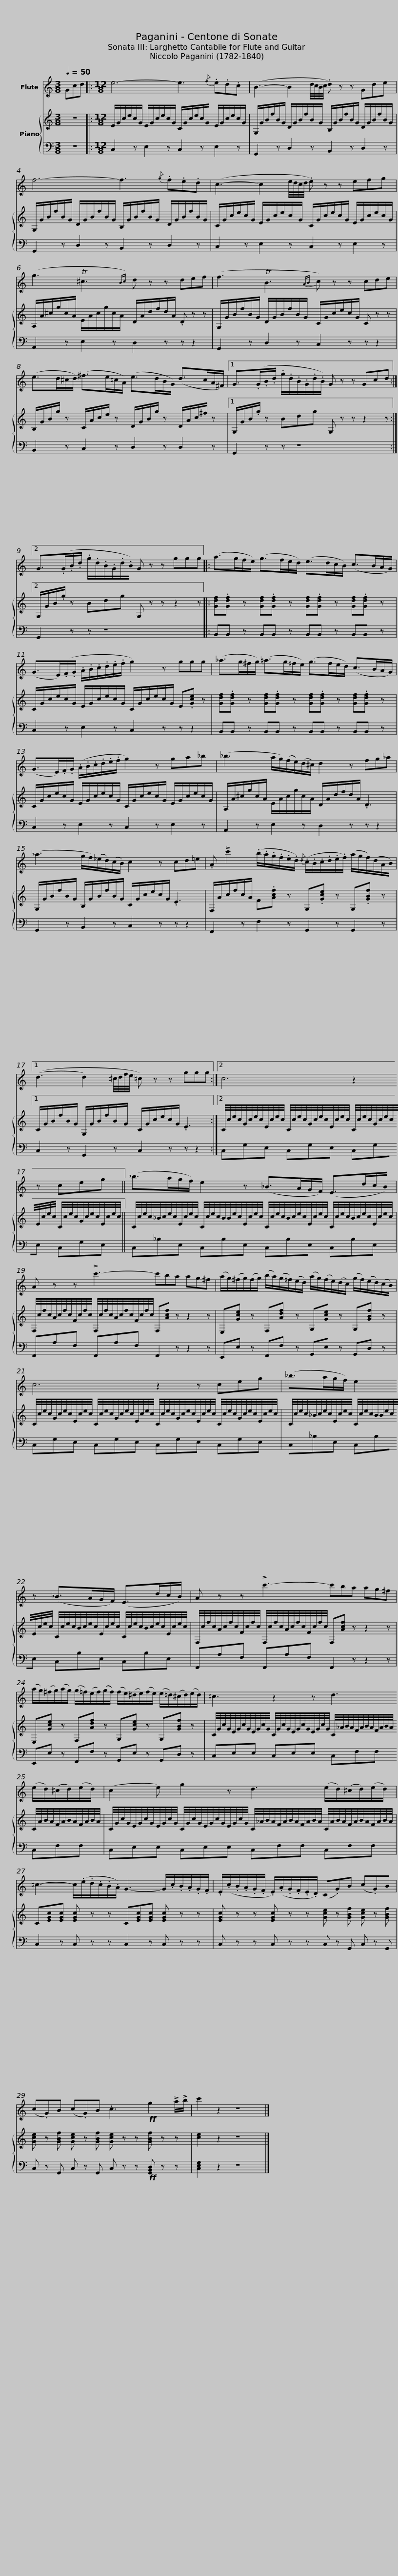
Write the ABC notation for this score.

X:1
%%score 1 { 2 | 3 }
L:1/8
Q:1/4=50
M:3/8
I:linebreak $
K:C
V:1 treble
V:2 treble
V:3 bass
V:1
 Gcd |:[M:12/8] e6- e3{/f} .e.d.c | (B3- B2 d/4c/4B/4c/4 .d) z z Gde |$ f6- f3{/g} .f.e.d | (c3- c2 e/4d/4c/4d/4 .e) z z efg |$ %5
 (g3 T^c3{Bc)} d z z def | (f3 TB3{AB} c) z z cde |$ (e>d^c/d/) (^f>e=c/A/) (e>dB/G/) (d>cA/^F/) |1 G>(.G.B/.d/ .g/.d/.B/.G/.d/.B/) G z z Gcd :|2$ G>(.G.B/.d/ .g/.d/.B/.G/.d/.B/) G z z ggg |: %10
 (a>gf/e/) (g>fe/d/) (e>dc/B/) (c>BA/G/) |$ (G>E)(.F/.G/ .A/.B/.c/.d/.e/.f/ g2) z ggg | (_a>g^f/g/) (=a>g=f/e/) (g>fe/d/) (c>BA/G/) |$ (G>E).F/.G/ (.A/.B/.c/.d/.e/.f/ g2) z ga_b | (_b3 a/g/)((f/e/))(d/^c/) d2 z fg_a |$ %15
 (_a3 g/f/)(_e/d/)(c/B/) c2 z cd=e | .A !>!c'2 (.b/.a/.g/.f/.e/.d/){/d} (.c/.B/.c/.d/.e/.f/) (a/g/f/)(d/A/B/) |1$ ((d3 d2) ^c/4d/4f/4e/4 =c) z z ggg :|2$ c6 z2 z ceg ||$ (_b>ag/f/) e2 z (_B>AG/F/) (E>dc/B/) |$ %20
 A z z !>!c'3- c'ba ag^f | (a/g/)(^f/g/)(f/g/) (b/a/)(g/=f/)(e/d/) (a/g/)(f/e/)(d/c/) (g/f/)(e/d/)(c/B/) |$ c6 z2 z ceg |$ (_b>ag/f/) e2 z (_B>AG/F/) (E>dc/B/) |$ A z z !>!c'3- c'ba ag^f |$ %25
 (a/g/)(^f/g/)(a/g/) (g/=f/)(e/f/)((g/f/)) (f/e/)(^d/e/)(f/e/) (e/=d/)(^c/d/)(e/d/) |$ =c3 z2 z d3 (e/d/)(^c/d/)(e/d/) |$ (c2 e) g2 z d3 (e/d/)(^c/d/)(e/d/) |$ =c3- c/(.e/.d/.c/.B/.A/) G3- G/.c/.B/.A/.G/.F/ | .E/(.c/.B/.A/.G/.F/ .E/)(.A/.G/.F/.E/.D/) (C.G)B (c.G)B | %30
 (c.G)B (c.G)B .c3!ff! g2 !>!a/!>!b/ |$ c'2 z2 z8 |] %32
V:2
 z3 |:[M:12/8] E/G/c/e/c/G/ E/G/c/e/c/G/ C/G/c/e/c/G/ E/G/c/e/c/G/ | G,/G/B/f/B/G/ D/G/B/f/B/G/ B,/G/B/f/B/G/ D/G/B/f/B/G/ |$ G,/G/B/f/B/G/ D/G/B/f/B/G/ B,/G/B/f/B/G/ D/G/B/f/B/G/ | C/G/c/e/c/G/ E/G/c/e/c/G/ C/G/c/e/c/G/ E/G/c/e/c/G/ |$ %5
 A,/A/^c/g/c/A/ E/A/c/g/c/A/ D/A/d/f/d/A/ .D z z | G,/G/B/f/B/G/ D/G/B/f/B/G/ C/G/c/e/c/G/ C z z |$ B,/G/B/g/ z C/A/c/e/ z D/G/B/g/ z D/A/c/^f/ z |1 G,/G/B/.g/ z Bdg G, z z z2 z :|2$ G,/G/B/.g/ z Bdg G, z z z2 z |: %10
 [Gdf].[Gdf] z [Gdf].[Gdf] z [Gdf].[Gdf] z [Gdf].[Gdf] z |$ C/G/c/e/c/G/ E/G/c/e/c/G/ C/G/c/e/c/G/ E.[Gce] z | [Gdf].[Gdf] z [Gdf].[Gdf] z [Gdf].[Gdf] z [Gdf].[Gdf] z |$ C/G/c/e/c/G/ E/G/c/e/c/G/ C/G/c/e/c/G/ E/G/c/e/c/G/ | A,/A/^c/g/c/A/ E/A/c/g/c/A/ D/A/d/f/d/A/ .D3 |$ %15
 G,/G/B/f/B/G/ B,/G/B/f/B/G/ C/G/c/e/c/G/ .E3 | F,/A/c/f/c/A/ F.[Acf] z G,.[Gce] z G,.[GBf] z |1$ C/G/B/f/B/G/ G,/G/B/f/B/G/ C/G/c/e/c/G/ .E3 :|2$ C/4c/4e/4c/4G/4c/4e/4c/4E/4c/4e/4c/4 C/4c/4e/4c/4G/4c/4e/4c/4E/4c/4e/4c/4 C/4c/4e/4c/4G/4c/4e/4c/4E/4c/4e/4c/4 C/4c/4e/4c/4G/4c/4e/4c/4E/4c/4e/4c/4 ||$ C/4c/4e/4c/4_B/4c/4e/4c/4E/4c/4e/4c/4 C/4c/4e/4c/4B/4B/4e/4c/4E/4c/4e/4c/4 C/4c/4e/4c/4B/4c/4e/4c/4E/4c/4e/4c/4 C/4c/4e/4c/4B/4c/4e/4c/4E/4c/4e/4c/4 |$ %20
 F,/4c/4f/4c/4A/4c/4f/4c/4F/4c/4f/4c/4 F,/4c/4f/4c/4A/4c/4f/4c/4F/4c/4f/4c/4 F,[Acf] z z2 z | E,[Gce] z F,[Adf] z G,[Gce] z G,[GBf] z |$ C/4c/4e/4c/4G/4c/4e/4c/4E/4c/4e/4c/4 C/4c/4e/4c/4G/4c/4e/4c/4E/4c/4e/4c/4 C/4c/4e/4c/4G/4c/4e/4c/4E/4c/4e/4c/4 C/4c/4e/4c/4G/4c/4e/4c/4E/4c/4e/4c/4 |$ C/4c/4e/4c/4_B/4c/4e/4c/4E/4c/4e/4c/4 C/4c/4e/4c/4B/4B/4e/4c/4E/4c/4e/4c/4 C/4c/4e/4c/4B/4c/4e/4c/4E/4c/4e/4c/4 C/4c/4e/4c/4B/4c/4e/4c/4E/4c/4e/4c/4 |$ F,/4c/4f/4c/4A/4c/4f/4c/4F/4c/4f/4c/4 F,/4c/4f/4c/4A/4c/4f/4c/4F/4c/4f/4c/4 F,[Acf] z z2 z |$ %25
 E,[Gce] z F,[Adf] z G,[Gce] z G,[GBf] z |$ C/4G/4c/4G/4E/4G/4c/4G/4E/4G/4c/4G/4 C/4G/4c/4G/4E/4G/4c/4G/4E/4G/4c/4G/4 C/4_A/4B/4A/4F/4A/4B/4A/4F/4A/4B/4A/4 C/4A/4B/4A/4F/4A/4B/4A/4F/4A/4B/4A/4 |$ C/4G/4c/4G/4E/4G/4c/4G/4E/4G/4c/4G/4 C/4G/4c/4G/4E/4G/4c/4G/4E/4G/4c/4G/4 C/4_A/4B/4A/4F/4A/4B/4A/4F/4A/4B/4A/4 C/4A/4B/4A/4F/4A/4B/4A/4F/4A/4B/4A/4 |$ C[EGc][EGc] [EGc] z z C[EGc][EGc] [EGc] z z | [EGc] z z [EGc] z z [Gce] z [GBf] [Gce] z [GBf] | %30
 [Gce] z [GBf] [Gce] z [GBf] [Gce] z z [GBf] z z |$ [ce]2 z2 z8 |] %32
V:3
 z3 |:[M:12/8] C,2 z E,2 z C,2 z E,2 z | G,,2 z D,2 z B,,2 z D,2 z |$ G,,2 z D,2 z B,,2 z D,2 z | C,2 z E,2 z C,2 z E,2 z |$ %5
 A,,2 z E,2 z D,2 z z z2 | G,,2 z D,2 z C,2 z z z2 |$ B,,2 z C,2 z D,2 z D,2 z |1 G,,2 z z z8 :|2$ G,,2 z z z8 |: %10
 B,,B,, z B,,B,, z B,,B,, z B,,B,, z |$ C,2 z E,2 z C,2 z z z2 | B,,B,, z B,,B,, z B,,B,, z B,,B,, z |$ C,2 z E,2 z C,2 z E,2 z | A,,2 z E,2 z D,2 z z z2 |$ %15
 G,,2 z B,,2 z C,2 z z z2 | F,,2 z F,2 z G,,2 z G,,2 z |1$ C,2 z G,,2 z C,2 z z z2 :|2$ C,G,E, C,G,E, C,G,E, C,G,E, ||$ C,_B,E, C,B,E, C,B,E, C,B,E, |$ %20
 F,,A,F, F,,A,F, F,,2 z z2 z | E,,E, z F,,F, z G,,E, z G,,D, z |$ C,G,E, C,G,E, C,G,E, C,G,E, |$ C,_B,E, C,B,E, C,B,E, C,B,E, |$ F,,A,F, F,,A,F, F,,2 z z2 z |$ %25
 E,,E, z F,,F, z G,,E, z G,,D, z |$ C,E,E, C,E,E, C,F,F, C,F,F, |$ C,E,E, C,E,E, C,F,F, C,F,F, |$ C,2 z C, z z C,2 z C, z z | C, z z C, z z C, z G,, C, z G,, | %30
 C, z G,, C, z G,, C, z z!ff! [G,,B,,D,] z z |$ [C,E,G,]2 z2 z8 |] %32
